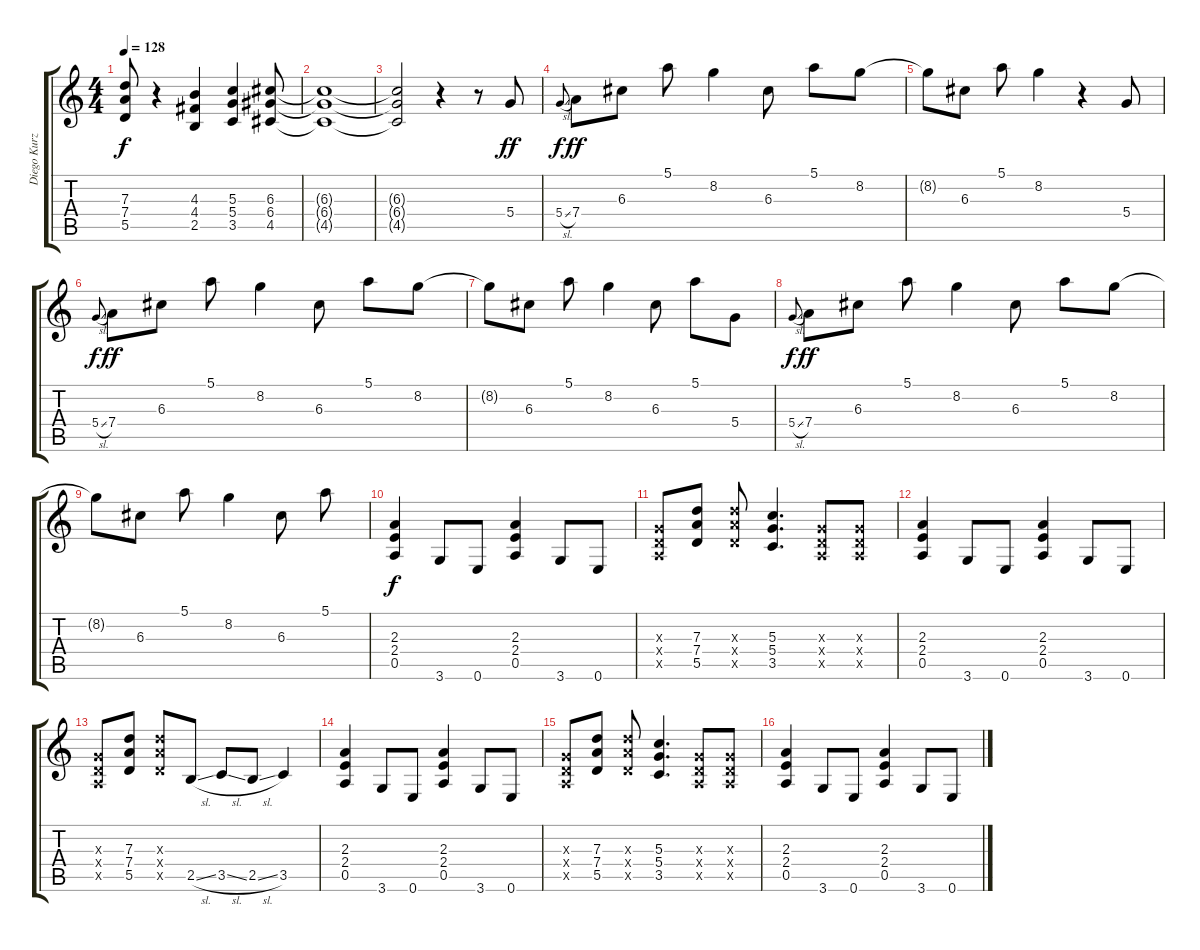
\track ("Diego Kurz (Guitarra)" "Diego Kurz") {instrument distortionguitar}
\staff {score tabs}
\tuning (E4 B3 G3 D3 A2 E2) {hide}
\ts (4 4)
\tempo 128
\clef g2
\ks c
(7.3 7.4 5.5).8{dy f} r.4 (4.3 4.4 2.5).4 (5.3 5.4 3.5).4 (6.3 6.4 4.5).8 |
(6.3{t} 6.4{t} 4.5{t}).1 |
(6.3{t} 6.4{t} 4.5{t}).2 r.4{volume 16 instrument electricguitarclean} r.8 5.4.8{dy ff} |
5.4{sl}.8{gr onbeat dy f} 7.4.8{dy ff} 6.3.8 5.1.8 8.2.4 6.3.8 5.1.8 8.2.8 |
8.2{t}.8 6.3.8 5.1.8 8.2.4 r.4 5.4.8 |
5.4{sl}.8{gr onbeat dy f} 7.4.8{dy ff} 6.3.8 5.1.8 8.2.4 6.3.8 5.1.8 8.2.8 |
8.2{t}.8 6.3.8 5.1.8 8.2.4 6.3.8 5.1.8 5.4.8 |
5.4{sl}.8{gr onbeat dy f} 7.4.8{dy ff} 6.3.8 5.1.8 8.2.4 6.3.8 5.1.8 8.2.8 |
8.2{t}.8 6.3.8 5.1.8 8.2.4 6.3.8 5.1.8 |
(2.3 2.4 0.5).4{dy f} 3.6.8 0.6.8 (2.3 2.4 0.5).4 3.6.8 0.6.8 |
(0.3{x} 0.4{x} 0.5{x}).8 (7.3 7.4 5.5).8 (7.3{x} 7.4{x} 5.5{x}).8 (5.3 5.4 3.5).4{d} (0.3{x} 0.4{x} 0.5{x}).8 (0.3{x} 0.4{x} 0.5{x}).8 |
(2.3 2.4 0.5).4 3.6.8 0.6.8 (2.3 2.4 0.5).4 3.6.8 0.6.8 |
(0.3{x} 0.4{x} 0.5{x}).8 (7.3 7.4 5.5).8 (7.3{x} 7.4{x} 5.5{x}).8 2.5{sl}.8 3.5{sl}.8 2.5{sl}.8 3.5.4 |
(2.3 2.4 0.5).4 3.6.8 0.6.8 (2.3 2.4 0.5).4 3.6.8 0.6.8 |
(0.3{x} 0.4{x} 0.5{x}).8 (7.3 7.4 5.5).8 (7.3{x} 7.4{x} 5.5{x}).8 (5.3 5.4 3.5).4{d} (0.3{x} 0.4{x} 0.5{x}).8 (0.3{x} 0.4{x} 0.5{x}).8 |
(2.3 2.4 0.5).4 3.6.8 0.6.8 (2.3 2.4 0.5).4 3.6.8 0.6.8
